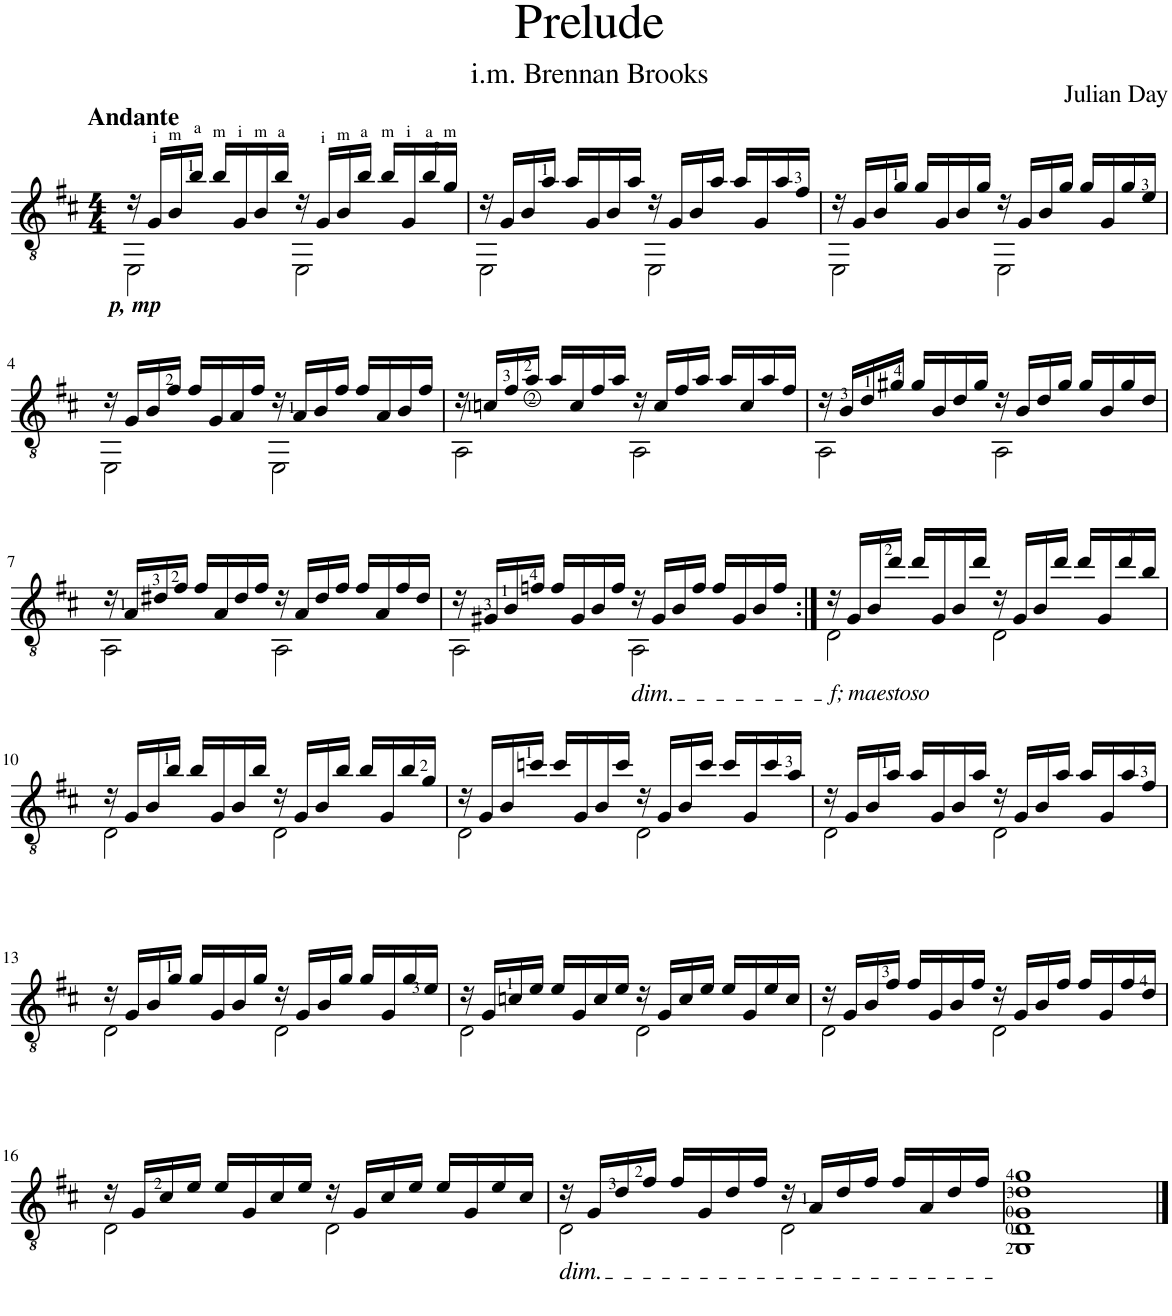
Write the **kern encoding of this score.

**kern	**dynam
*part1	*part1
*staff1	*staff1
*I"Classical Guitar	*
*I'Guit.	*
*clefGv2	*
*k[f#c#]	*
*M4/4	*
=1	=1
*^	*
!LO:TX:a:B:t=Andante	!	!
!	!	!LO:DY:b
16r	2EE\	other-dynamics
16G/LL	.	.
16B/	.	.
16b/JJ	.	.
16b/LL	.	.
16G/	.	.
16B/	.	.
16b/JJ	.	.
16r	2EE\	.
16G/LL	.	.
16B/	.	.
16b/JJ	.	.
16b/LL	.	.
16G/	.	.
16b/	.	.
16g/JJ	.	.
=2	=2	=2
16r	2EE\	.
16G/LL	.	.
16B/	.	.
16a/JJ	.	.
16a/LL	.	.
16G/	.	.
16B/	.	.
16a/JJ	.	.
16r	2EE\	.
16G/LL	.	.
16B/	.	.
16a/JJ	.	.
16a/LL	.	.
16G/	.	.
16a/	.	.
16f#/JJ	.	.
=3	=3	=3
16r	2EE\	.
16G/LL	.	.
16B/	.	.
16g/JJ	.	.
16g/LL	.	.
16G/	.	.
16B/	.	.
16g/JJ	.	.
16r	2EE\	.
16G/LL	.	.
16B/	.	.
16g/JJ	.	.
16g/LL	.	.
16G/	.	.
16g/	.	.
16e/JJ	.	.
!!LO:LB:g=z	!!
=4	=4	=4
16r	2EE\	.
16G/LL	.	.
16B/	.	.
16f#/JJ	.	.
16f#/LL	.	.
16G/	.	.
16A/	.	.
16f#/JJ	.	.
16r	2EE\	.
16A/LL	.	.
16B/	.	.
16f#/JJ	.	.
16f#/LL	.	.
16A/	.	.
16B/	.	.
16f#/JJ	.	.
=5	=5	=5
16r	2AA\	.
16cn/LL	.	.
16f#/	.	.
16a/JJ	.	.
16a/LL	.	.
16c/	.	.
16f#/	.	.
16a/JJ	.	.
16r	2AA\	.
16c/LL	.	.
16f#/	.	.
16a/JJ	.	.
16a/LL	.	.
16c/	.	.
16a/	.	.
16f#/JJ	.	.
=6	=6	=6
16r	2AA\	.
16B/LL	.	.
16d/	.	.
16g#X/JJ	.	.
16g#/LL	.	.
16B/	.	.
16d/	.	.
16g#/JJ	.	.
16r	2AA\	.
16B/LL	.	.
16d/	.	.
16g#/JJ	.	.
16g#/LL	.	.
16B/	.	.
16g#/	.	.
16d/JJ	.	.
!!LO:LB:g=z	!!
=7	=7	=7
16r	2AA\	.
16A/LL	.	.
16d#X/	.	.
16f#/JJ	.	.
16f#/LL	.	.
16A/	.	.
16d#/	.	.
16f#/JJ	.	.
16r	2AA\	.
16A/LL	.	.
16d#/	.	.
16f#/JJ	.	.
16f#/LL	.	.
16A/	.	.
16f#/	.	.
16d#/JJ	.	.
=8	=8	=8
16r	2AA\	.
16G#X/LL	.	.
16B/	.	.
16fn/JJ	.	.
16f/LL	.	.
16G#/	.	.
16B/	.	.
16f/JJ	.	.
!LO:TX:b:i:t=dim.	!	!
16r	2AA\	.
16G#/LL	.	.
16B/	.	.
16f/JJ	.	.
16f/LL	.	.
16G#/	.	.
16B/	.	.
16f/JJ	.	.
=9:|!	=9:|!	=9:|!
!LO:TX:b:i:t=f; maestoso	!	!
16r	2D\	.
16G/LL	.	.
16B/	.	.
16dd/JJ	.	.
16dd/LL	.	.
16G/	.	.
16B/	.	.
16dd/JJ	.	.
16r	2D\	.
16G/LL	.	.
16B/	.	.
16dd/JJ	.	.
16dd/LL	.	.
16G/	.	.
16dd/	.	.
16b/JJ	.	.
!!LO:LB:g=z	!!
=10	=10	=10
16r	2D\	.
16G/LL	.	.
16B/	.	.
16b/JJ	.	.
16b/LL	.	.
16G/	.	.
16B/	.	.
16b/JJ	.	.
16r	2D\	.
16G/LL	.	.
16B/	.	.
16b/JJ	.	.
16b/LL	.	.
16G/	.	.
16b/	.	.
16g/JJ	.	.
=11	=11	=11
16r	2D\	.
16G/LL	.	.
16B/	.	.
16ccn/JJ	.	.
16cc/LL	.	.
16G/	.	.
16B/	.	.
16cc/JJ	.	.
16r	2D\	.
16G/LL	.	.
16B/	.	.
16cc/JJ	.	.
16cc/LL	.	.
16G/	.	.
16cc/	.	.
16a/JJ	.	.
=12	=12	=12
16r	2D\	.
16G/LL	.	.
16B/	.	.
16a/JJ	.	.
16a/LL	.	.
16G/	.	.
16B/	.	.
16a/JJ	.	.
16r	2D\	.
16G/LL	.	.
16B/	.	.
16a/JJ	.	.
16a/LL	.	.
16G/	.	.
16a/	.	.
16f#/JJ	.	.
!!LO:LB:g=z	!!
=13	=13	=13
16r	2D\	.
16G/LL	.	.
16B/	.	.
16g/JJ	.	.
16g/LL	.	.
16G/	.	.
16B/	.	.
16g/JJ	.	.
16r	2D\	.
16G/LL	.	.
16B/	.	.
16g/JJ	.	.
16g/LL	.	.
16G/	.	.
16g/	.	.
16e/JJ	.	.
=14	=14	=14
16r	2D\	.
16G/LL	.	.
16cn/	.	.
16e/JJ	.	.
16e/LL	.	.
16G/	.	.
16c/	.	.
16e/JJ	.	.
16r	2D\	.
16G/LL	.	.
16c/	.	.
16e/JJ	.	.
16e/LL	.	.
16G/	.	.
16e/	.	.
16c/JJ	.	.
=15	=15	=15
16r	2D\	.
16G/LL	.	.
16B/	.	.
16f#/JJ	.	.
16f#/LL	.	.
16G/	.	.
16B/	.	.
16f#/JJ	.	.
16r	2D\	.
16G/LL	.	.
16B/	.	.
16f#/JJ	.	.
16f#/LL	.	.
16G/	.	.
16f#/	.	.
16d/JJ	.	.
!!LO:LB:g=z	!!
=16	=16	=16
16r	2D\	.
16G/LL	.	.
16c#/	.	.
16e/JJ	.	.
16e/LL	.	.
16G/	.	.
16c#/	.	.
16e/JJ	.	.
16r	2D\	.
16G/LL	.	.
16c#/	.	.
16e/JJ	.	.
16e/LL	.	.
16G/	.	.
16e/	.	.
16c#/JJ	.	.
=17	=17	=17
!LO:TX:b:i:t=dim.	!	!
16r	2D\	.
16G/LL	.	.
16d/	.	.
16f#/JJ	.	.
16f#/LL	.	.
16G/	.	.
16d/	.	.
16f#/JJ	.	.
16r	2D\	.
16A/LL	.	.
16d/	.	.
16f#/JJ	.	.
16f#/LL	.	.
16A/	.	.
16d/	.	.
16f#/JJ	.	.
*v	*v	*
=18	=18
1GG 1D 1G 1d 1g	.
==	==
*-	*-
